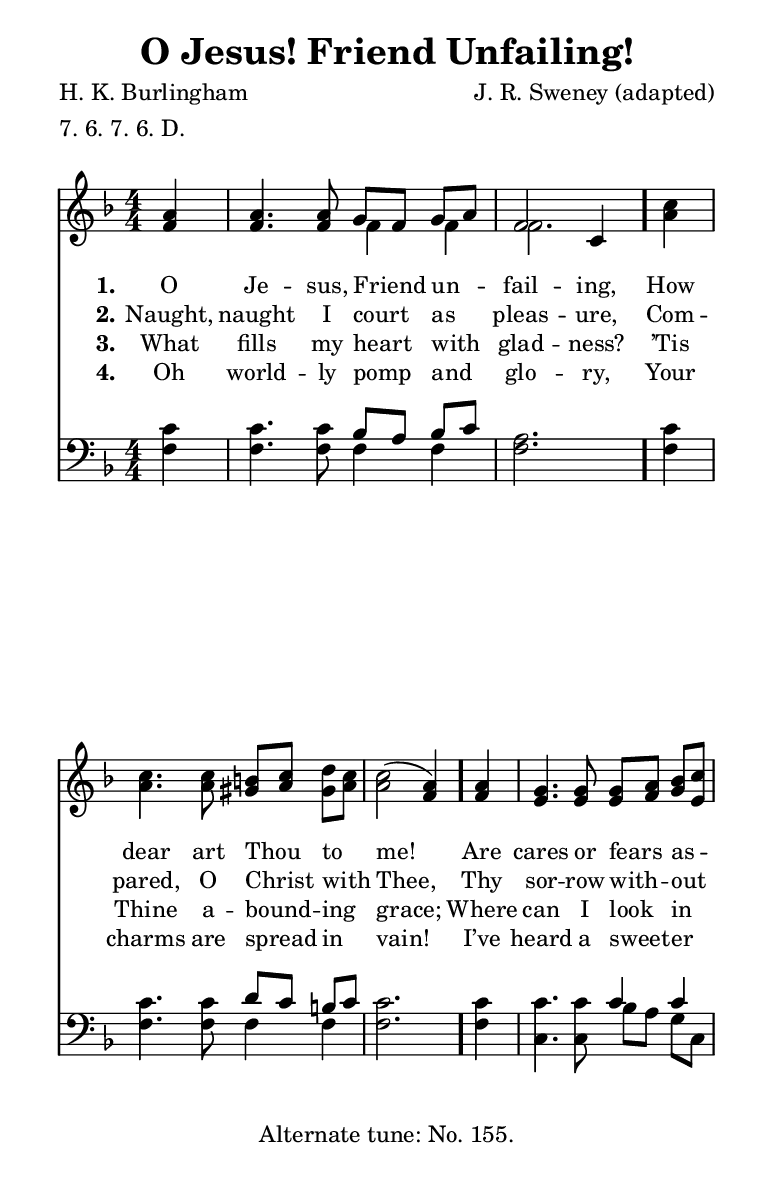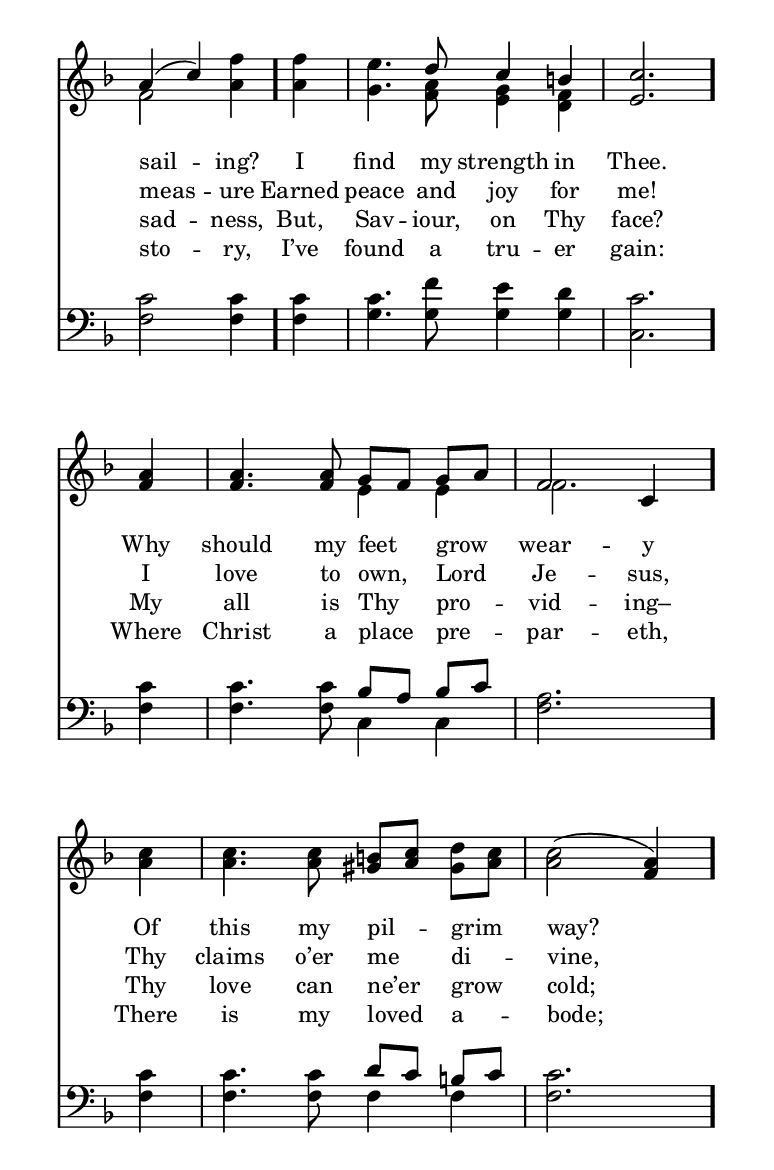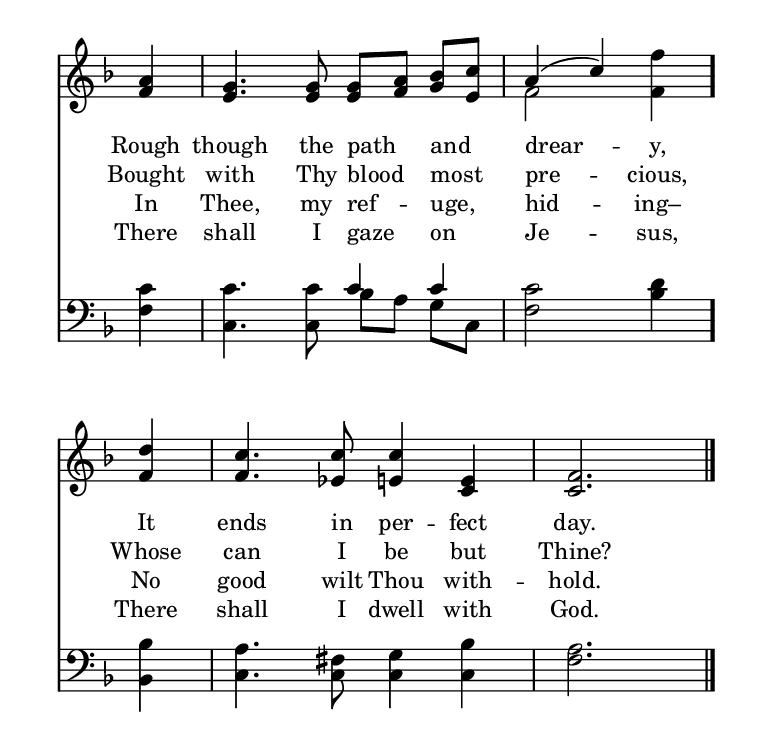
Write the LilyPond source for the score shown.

\include "common/global.ily"
\paper {
  \include "common/paper.ily"
  oddFooterMarkup = \markup { \fill-line { \on-the-fly \first-page "Alternate tune: No. 155." } }
}

\header{
  hymnnumber = "182"
  title = "O Jesus! Friend Unfailing!"
  tunename = "Joyful Pilgrims"
  meter = "7. 6. 7. 6. D."
  poet = "H. K. Burlingham"
  composer = "J. R. Sweney (adapted)"
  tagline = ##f
}

global = {
  \include "common/overrides.ily"
  \override Staff.TimeSignature.style = #'numbered
  \time 4/4
  \override Score.MetronomeMark.transparent = ##t % hide all fermata changes too
  \tempo 4=80
  \key f \major
  \partial 4
  \autoBeamOff
}

notesSoprano = {
\global
\relative c'' {

  a4 | a4. a8 g[ f] g[ a] | f2 c4
  c'4 | c4. c8 b[ c] d[ c] | c2( a4)
  a4 | g4. g8 g[ a] bes[ c] | a4( c) f
  f4 | e4. d8 c4 b | c2.
  a4 | a4. a8 g[ f] g[ a] | f2 c4
  c'4 | c4. c8 b[ c] d[ c] | c2( a4)
  a4 | g4. g8 g[ a] bes[ c] | a4( c) f
  d4 | c4. c8 c4 e, | f2.

  \bar "|."

}
}

notesAlto = {
\global
\relative e' {

  f4 | f4. f8 f4 f | f2. % instead of f2 f4, avoid overlap
  a4 | a4. a8 gis[ a] gis[ a] | a2( f4)
  f4 | e4. e8 e[ f] g[ e] | f2 a4
  a4 | g4. << f8 a >> << e4 g >> << d f >> | e2.
  f4 | f4. f8 e4 e | f2. % instead of f2 f4, avoid overlap
  a4 | a4. a8 gis[ a] gis[ a] | a2( f4)
  f4 | e4. e8 e[ f] g[ e] | f2 f4
  f4 | f4. ees8 e4 c | c2.

}
}

notesTenor = {
\global
\relative a {

  c4 | c4. c8 bes[ a] bes[ c] | a2.
  c4 | c4. c8 d[ c] b[ c] | c2.
  c4 | c4. c8 c4 c | c2 c4
  c4 | c4. f8 e4 d | c2.
  c4 | c4. c8 bes[ a] bes[ c] | a2.
  c4 | c4. c8 d[ c] b[ c] | c2.
  c4 | c4. c8 c4 c | c2 d4
  bes4 | a4. fis8 g4 bes | a2.

}
}

notesBass = {
\global
\relative f {

  f4 | f4. f8 f4 f | f2.
  f4 | f4. f8 f4 f | f2.
  f4 | c4. c8 bes'8[ a] g[ c,] | f2 f4
  f4 | g4. g8 g4 g | c,2.
  f4 | f4. f8 c4 c | f2.
  f4 | f4. f8 f4 f | f2.
  f4 | c4. c8 bes'8[ a] g[ c,] | f2 bes4
  bes,4 | c4. c8 c4 c | f2.

}
}

wordsA = \lyricmode {
\set stanza = "1."

O Je -- sus, Friend un -- fail -- ing, \bar "."
How dear art Thou to me! \bar "."
Are cares or fears as -- sail -- ing? \bar "."
I find my strength in Thee. \bar "."
Why should my feet grow wear -- y \bar "."
Of this my pil -- grim way? \bar "."
Rough though the path and drear -- y, \bar "."
It ends in per -- fect day. \bar "."

}

wordsB = \lyricmode {
\set stanza = "2."

Naught, naught I court as pleas -- ure,
Com -- pared, O Christ with Thee,
Thy sor -- row with -- out meas -- ure
Earned peace and joy for me!
I love to own, Lord Je -- sus,
Thy claims o’er me di -- vine,
Bought with Thy blood most pre -- cious,
Whose can I be but Thine?

}

wordsC = \lyricmode {
\set stanza = "3."

What fills my heart with glad -- ness?
’Tis Thine a -- bound -- ing grace;
Where can I look in sad -- ness,
But, Sav -- iour, on Thy face?
My all is Thy pro -- vid -- ing–
Thy love can ne’er grow cold;
In Thee, my ref -- uge, hid -- ing–
No good wilt Thou with -- hold.

}

wordsD = \lyricmode {
\set stanza = "4."

Oh world -- ly pomp and glo -- ry,
Your charms are spread in vain!
I’ve heard a sweet -- er sto -- ry,
I’ve found a tru -- er gain:
Where Christ a place pre -- par -- eth,
There is my loved a -- bode;
There shall I gaze on Je -- sus,
There shall I dwell with God.

}

\score {
  \context ChoirStaff <<
    \context Staff = upper <<
      \set Staff.autoBeaming = ##f
      \set ChoirStaff.systemStartDelimiter = #'SystemStartBar
      \set ChoirStaff.printPartCombineTexts = ##f
      \partcombine #'(2 . 9) \notesSoprano \notesAlto
      \context NullVoice = sopranos { \voiceOne << \notesSoprano >> }
      \context NullVoice = altos { \voiceTwo << \notesAlto >> }
      \context Lyrics = one   \lyricsto sopranos \wordsA
      \context Lyrics = two   \lyricsto sopranos \wordsB
      \context Lyrics = three \lyricsto sopranos \wordsC
      \context Lyrics = four  \lyricsto sopranos \wordsD
    >>
    \context Staff = men <<
      \set Staff.autoBeaming = ##f
      \clef bass
      \set ChoirStaff.printPartCombineTexts = ##f
      \partcombine #'(2 . 9) \notesTenor \notesBass
      \context NullVoice = tenors { \voiceOne << \notesTenor >> }
      \context NullVoice = basses { \voiceTwo << \notesBass >> }
    >>
  >>
  \layout {
    \include "common/layout.ily"
  }
  \midi{
    \include "common/midi.ily"
  }
}

\version "2.19.49"  % necessary for upgrading to future LilyPond versions.

% vi:set et ts=2 sw=2 ai nocindent syntax=lilypond:
